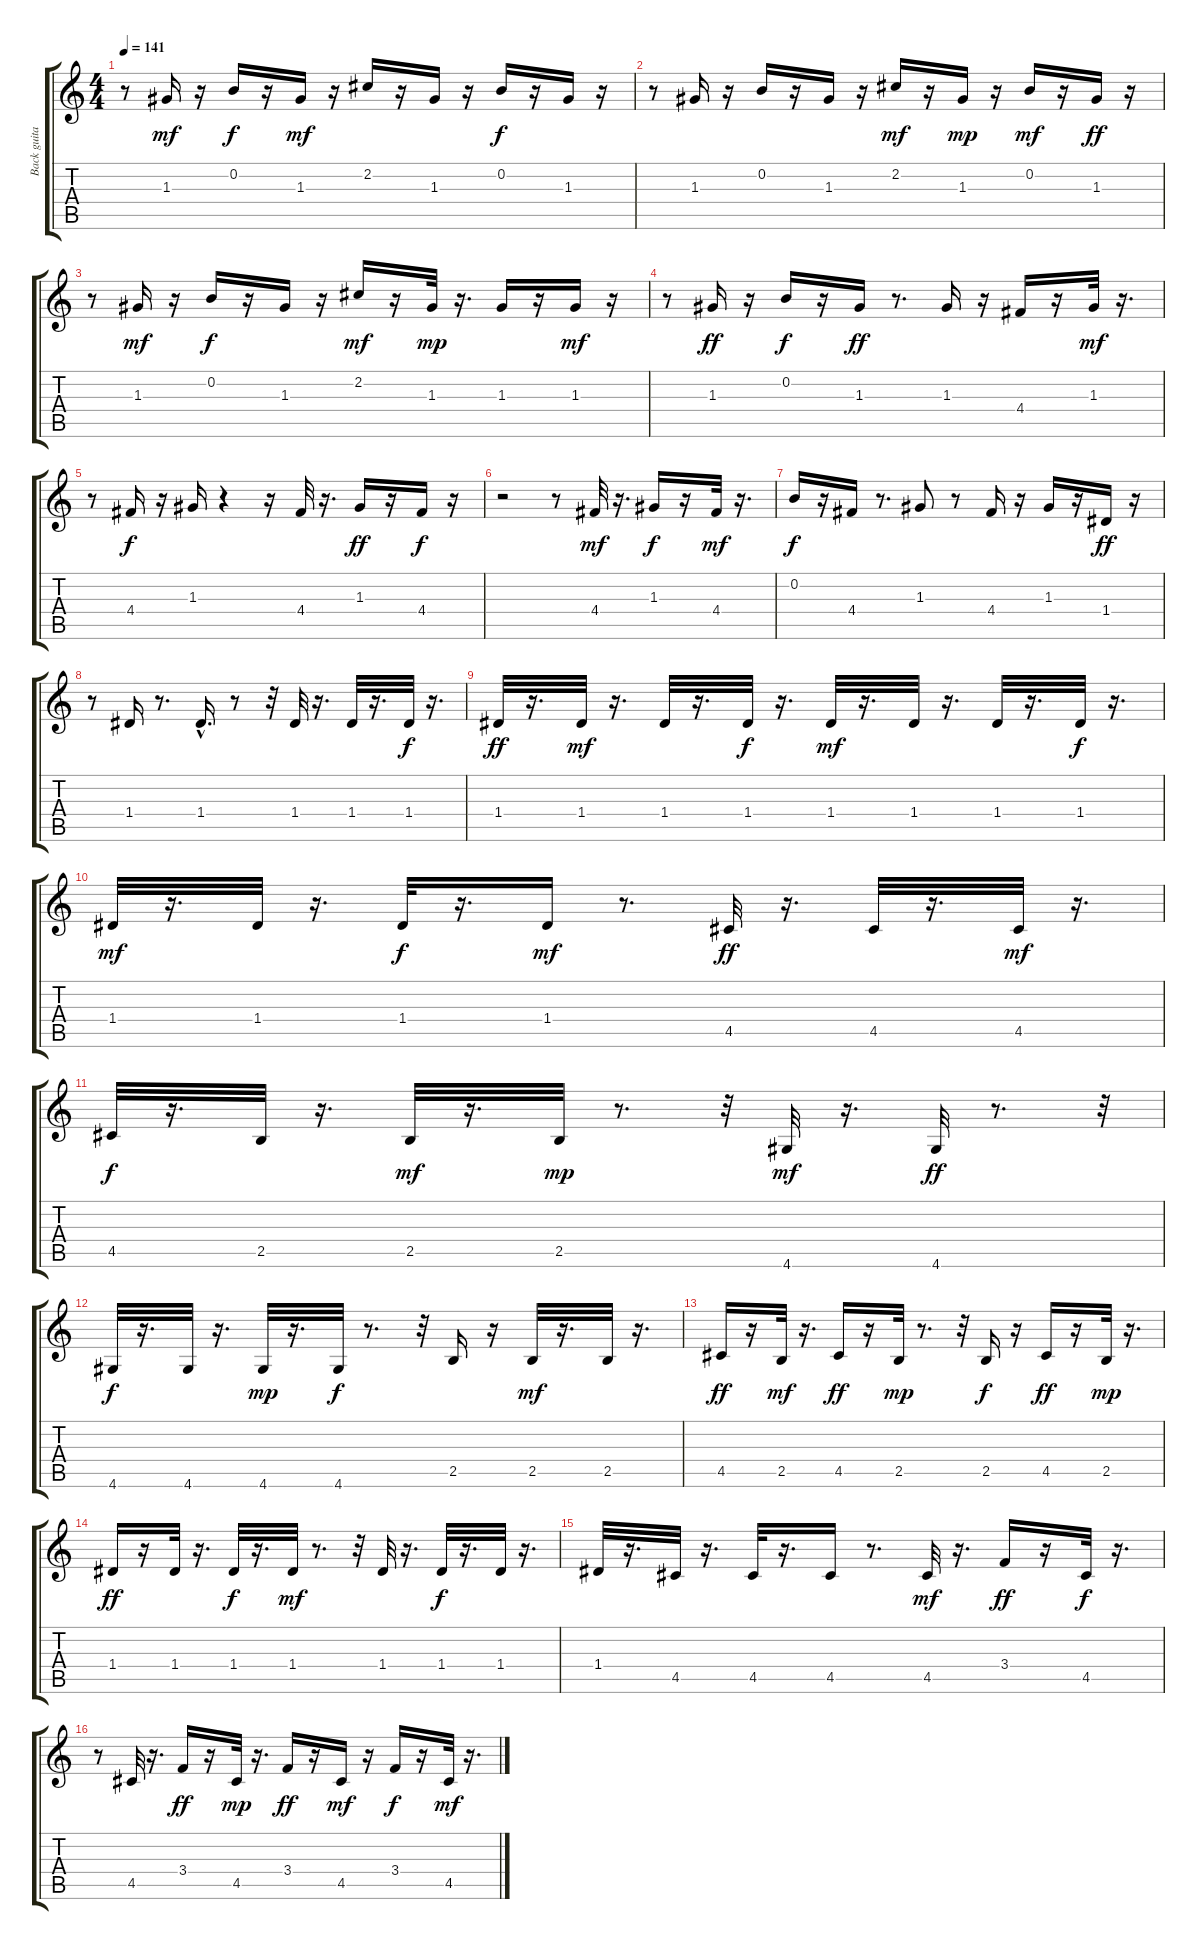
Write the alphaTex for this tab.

\track ("Back guitar" "Back guita") {instrument electricguitarmuted}
\staff {score tabs}
\tuning (E4 B3 G3 D3 A2 E2) {hide}
\ts (4 4)
\tempo 141
\clef g2
\ks c
r.8{dy mf} 1.3.16 r.16 0.2.16{dy f} r.16 1.3.16{dy mf} r.16 2.2.16 r.16 1.3.16 r.16 0.2.16{dy f} r.16 1.3.16 r.16 |
r.8 1.3.16 r.16 0.2.16 r.16 1.3.16 r.16 2.2.16{dy mf} r.16 1.3.16{dy mp} r.16 0.2.16{dy mf} r.16 1.3.16{dy ff} r.16 |
r.8 1.3.16{dy mf} r.16 0.2.16{dy f} r.16 1.3.16 r.16 2.2.16{dy mf} r.16 1.3.32{dy mp} r.16{d} 1.3.16 r.16 1.3.16{dy mf} r.16 |
r.8 1.3.16{dy ff} r.16 0.2.16{dy f} r.16 1.3.16{dy ff} r.8{d} 1.3.16 r.16 4.4.16 r.16 1.3.32{dy mf} r.16{d} |
r.8 4.4.16{dy f} r.16 1.3.16 r.4 r.16 4.4.32 r.16{d} 1.3.16{dy ff} r.16 4.4.16{dy f} r.16 |
r.2 r.8 4.4.32{dy mf} r.16{d} 1.3.16{dy f} r.16 4.4.32{dy mf} r.16{d} |
0.2.16{dy f} r.16 4.4.16 r.8{d} 1.3.8 r.8 4.4.16 r.16 1.3.16 r.16 1.4.16{dy ff} r.16 |
r.8 1.4.16 r.8{d} 1.4{hac}.16{d} r.8 r.32 1.4.32 r.16{d} 1.4.32 r.16{d} 1.4.32{dy f} r.16{d} |
1.4.32{dy ff} r.16{d} 1.4.32{dy mf} r.16{d} 1.4.32 r.16{d} 1.4.32{dy f} r.16{d} 1.4.32{dy mf} r.16{d} 1.4.32 r.16{d} 1.4.32 r.16{d} 1.4.32{dy f} r.16{d} |
1.4.32{dy mf} r.16{d} 1.4.32 r.16{d} 1.4.32{dy f} r.16{d} 1.4.16{dy mf} r.8{d} 4.5.32{dy ff} r.16{d} 4.5.32 r.16{d} 4.5.32{dy mf} r.16{d} |
4.5.32{dy f} r.16{d} 2.5.32 r.16{d} 2.5.32{dy mf} r.16{d} 2.5.32{dy mp} r.8{d} r.32 4.6.32{dy mf} r.16{d} 4.6.32{dy ff} r.8{d} r.32 |
4.6.32{dy f} r.16{d} 4.6.32 r.16{d} 4.6.32{dy mp} r.16{d} 4.6.32{dy f} r.8{d} r.32 2.5.16 r.16 2.5.32{dy mf} r.16{d} 2.5.32 r.16{d} |
4.5.16{dy ff} r.16 2.5.32{dy mf} r.16{d} 4.5.16{dy ff} r.16 2.5.32{dy mp} r.8{d} r.32 2.5.16{dy f} r.16 4.5.16{dy ff} r.16 2.5.32{dy mp} r.16{d} |
1.4.16{dy ff} r.16 1.4.32 r.16{d} 1.4.32{dy f} r.16{d} 1.4.32{dy mf} r.8{d} r.32 1.4.32 r.16{d} 1.4.32{dy f} r.16{d} 1.4.32 r.16{d} |
1.4.32 r.16{d} 4.5.32 r.16{d} 4.5.32 r.16{d} 4.5.16 r.8{d} 4.5.32{dy mf} r.16{d} 3.4.16{dy ff} r.16 4.5.32{dy f} r.16{d} |
r.8 4.5.32 r.16{d} 3.4.16{dy ff} r.16 4.5.32{dy mp} r.16{d} 3.4.16{dy ff} r.16 4.5.16{dy mf} r.16 3.4.16{dy f} r.16 4.5.32{dy mf} r.16{d}
